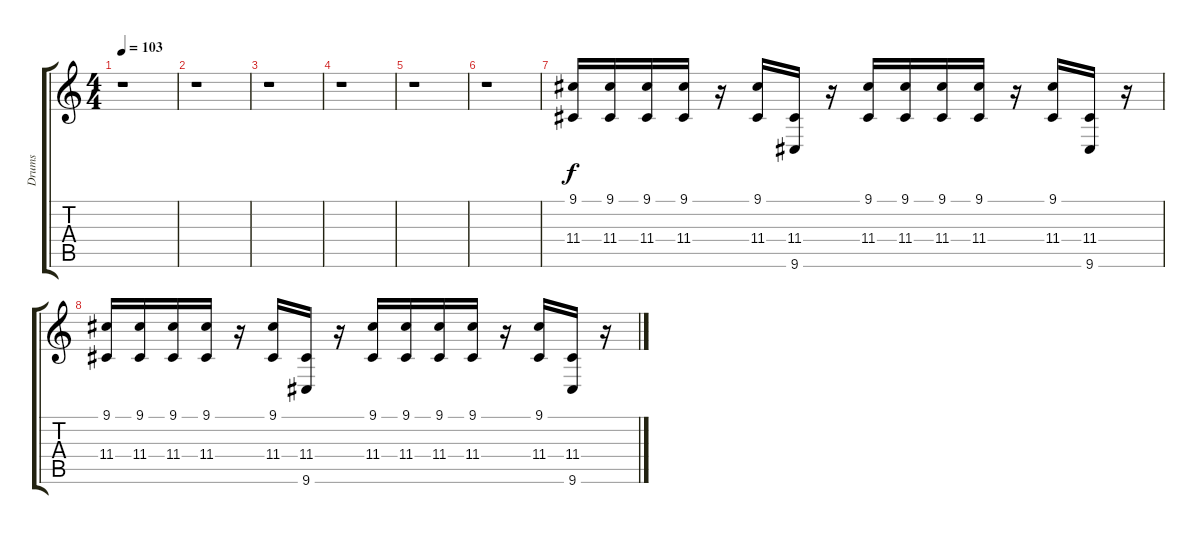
\track ("Drums" "Drums") {instrument sitar}
\staff {score tabs}
\tuning (E4 B3 G3 D3 A2 E2) {hide}
\ts (4 4)
\tempo 103
\clef g2
\ks c
r.1{dy f} |
r.1 |
r.1 |
r.1 |
r.1 |
r.1 |
(9.1 11.4).16 (9.1 11.4).16 (9.1 11.4).16 (9.1 11.4).16 r.16 (9.1 11.4).16 (11.4 9.6).16 r.16 (9.1 11.4).16 (9.1 11.4).16 (9.1 11.4).16 (9.1 11.4).16 r.16 (9.1 11.4).16 (11.4 9.6).16 r.16 |
(9.1 11.4).16 (9.1 11.4).16 (9.1 11.4).16 (9.1 11.4).16 r.16 (9.1 11.4).16 (11.4 9.6).16 r.16 (9.1 11.4).16 (9.1 11.4).16 (9.1 11.4).16 (9.1 11.4).16 r.16 (9.1 11.4).16 (11.4 9.6).16 r.16
